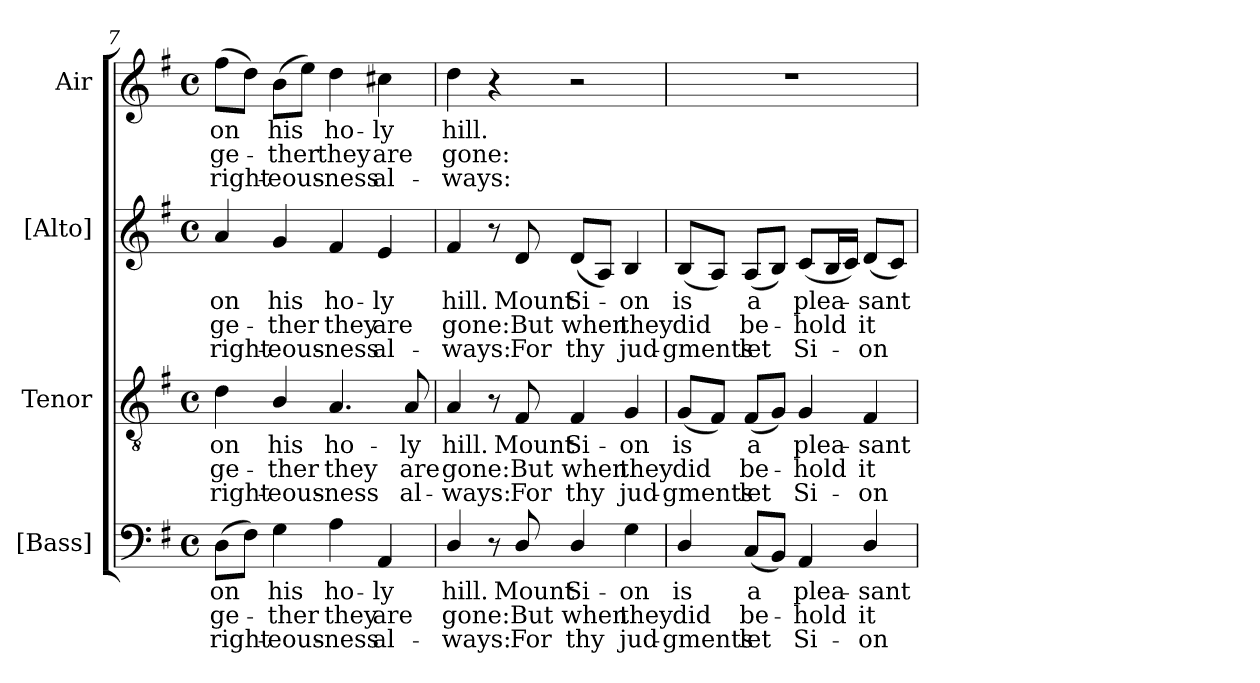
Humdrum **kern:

**kern	**text	**text	**text	**kern	**text	**text	**text	**kern	**text	**text	**text	**kern	**text	**text	**text
*part4	*part4	*part4	*part4	*part3	*part3	*part3	*part3	*part2	*part2	*part2	*part2	*part1	*part1	*part1	*part1
*staff4	*staff4	*staff4	*staff4	*staff3	*staff3	*staff3	*staff3	*staff2	*staff2	*staff2	*staff2	*staff1	*staff1	*staff1	*staff1
*I"[Bass]	*	*	*	*I"Tenor	*	*	*	*I"[Alto]	*	*	*	*I"Air	*	*	*
*I'B.	*	*	*	*I'T.	*	*	*	*I'A.	*	*	*	*	*	*	*
*clefF4	*	*	*	*clefGv2	*	*	*	*clefG2	*	*	*	*clefG2	*	*	*
*	*	*	*	*ITrd7c12	*	*	*	*	*	*	*	*	*	*	*
*k[f#]	*	*	*	*k[f#]	*	*	*	*k[f#]	*	*	*	*k[f#]	*	*	*
*G:	*	*	*	*G:	*	*	*	*G:	*	*	*	*G:	*	*	*
*M4/4	*	*	*	*M4/4	*	*	*	*M4/4	*	*	*	*M4/4	*	*	*
*met(c)	*	*	*	*met(c)	*	*	*	*met(c)	*	*	*	*met(c)	*	*	*
=7	=7	=7	=7	=7	=7	=7	=7	=7	=7	=7	=7	=7	=7	=7	=7
!	!LO:LY:b:color=#000000	!LO:LY:b:color=#000000	!LO:LY:b:color=#000000	!	!	!	!	!	!	!	!	!	!	!	!
!	!	!	!	!	!LO:LY:b:color=#000000	!LO:LY:b:color=#000000	!LO:LY:b:color=#000000	!	!	!	!	!	!	!	!
!	!	!	!	!	!	!	!	!	!LO:LY:b:color=#000000	!LO:LY:b:color=#000000	!LO:LY:b:color=#000000	!	!	!	!
!	!	!	!	!	!	!	!	!	!	!	!	!	!LO:LY:b:color=#000000	!LO:LY:b:color=#000000	!LO:LY:b:color=#000000
(8Di\L	-on	-ge-	right-	4Di\	-on	-ge-	right-	4ai/	-on	-ge-	right-	(8ff#i\L	-on	-ge-	right-
8F#i\J)	.	.	.	.	.	.	.	.	.	.	.	8ddi\J)	.	.	.
!	!LO:LY:b:color=#000000	!LO:LY:b:color=#000000	!LO:LY:b:color=#000000	!	!	!	!	!	!	!	!	!	!	!	!
!	!	!	!	!	!LO:LY:b:color=#000000	!LO:LY:b:color=#000000	!LO:LY:b:color=#000000	!	!	!	!	!	!	!	!
!	!	!	!	!	!	!	!	!	!LO:LY:b:color=#000000	!LO:LY:b:color=#000000	!LO:LY:b:color=#000000	!	!	!	!
!	!	!	!	!	!	!	!	!	!	!	!	!	!LO:LY:b:color=#000000	!LO:LY:b:color=#000000	!LO:LY:b:color=#000000
4Gi\	his	-ther	-eous-	4BBi/	his	-ther	-eous-	4gi/	his	-ther	-eous-	(8bi\L	his	-ther	-eous-
.	.	.	.	.	.	.	.	.	.	.	.	8eei\J)	.	.	.
!	!LO:LY:b:color=#000000	!LO:LY:b:color=#000000	!LO:LY:b:color=#000000	!	!	!	!	!	!	!	!	!	!	!	!
!	!	!	!	!	!LO:LY:b:color=#000000	!LO:LY:b:color=#000000	!LO:LY:b:color=#000000	!	!	!	!	!	!	!	!
!	!	!	!	!	!	!	!	!	!LO:LY:b:color=#000000	!LO:LY:b:color=#000000	!LO:LY:b:color=#000000	!	!	!	!
!	!	!	!	!	!	!	!	!	!	!	!	!	!LO:LY:b:color=#000000	!LO:LY:b:color=#000000	!LO:LY:b:color=#000000
4Ai\	ho-	they	-ness	4.AAi/	ho-	they	-ness	4f#i/	ho-	they	-ness	4ddi\	ho-	they	-ness
!	!LO:LY:b:color=#000000	!LO:LY:b:color=#000000	!LO:LY:b:color=#000000	!	!	!	!	!	!	!	!	!	!	!	!
!	!	!	!	!	!	!	!	!	!LO:LY:b:color=#000000	!LO:LY:b:color=#000000	!LO:LY:b:color=#000000	!	!	!	!
!	!	!	!	!	!	!	!	!	!	!	!	!	!LO:LY:b:color=#000000	!LO:LY:b:color=#000000	!LO:LY:b:color=#000000
4AAi/	-ly	are	al-	.	.	.	.	4ei/	-ly	are	al-	4cc#Xi\	-ly	are	al-
!	!	!	!	!	!LO:LY:b:color=#000000	!LO:LY:b:color=#000000	!LO:LY:b:color=#000000	!	!	!	!	!	!	!	!
.	.	.	.	8AAi/	-ly	are	al-	.	.	.	.	.	.	.	.
=8	=8	=8	=8	=8	=8	=8	=8	=8	=8	=8	=8	=8	=8	=8	=8
!	!LO:LY:b:color=#000000	!LO:LY:b:color=#000000	!LO:LY:b:color=#000000	!	!	!	!	!	!	!	!	!	!	!	!
!	!	!	!	!	!LO:LY:b:color=#000000	!LO:LY:b:color=#000000	!LO:LY:b:color=#000000	!	!	!	!	!	!	!	!
!	!	!	!	!	!	!	!	!	!LO:LY:b:color=#000000	!LO:LY:b:color=#000000	!LO:LY:b:color=#000000	!	!	!	!
!	!	!	!	!	!	!	!	!	!	!	!	!	!LO:LY:b:color=#000000	!LO:LY:b:color=#000000	!LO:LY:b:color=#000000
4Di/	hill.	gone:	-ways:	4AAi/	hill.	gone:	-ways:	4f#i/	hill.	gone:	-ways:	4ddi\	hill.	gone:	-ways:
8r	.	.	.	8r	.	.	.	8r	.	.	.	4r	.	.	.
!	!LO:LY:b:color=#000000	!LO:LY:b:color=#000000	!LO:LY:b:color=#000000	!	!	!	!	!	!	!	!	!	!	!	!
!	!	!	!	!	!LO:LY:b:color=#000000	!LO:LY:b:color=#000000	!LO:LY:b:color=#000000	!	!	!	!	!	!	!	!
!	!	!	!	!	!	!	!	!	!LO:LY:b:color=#000000	!LO:LY:b:color=#000000	!LO:LY:b:color=#000000	!	!	!	!
8Di/	Mount	But	For	8FF#i/	Mount	But	For	8di/	Mount	But	For	.	.	.	.
!	!LO:LY:b:color=#000000	!LO:LY:b:color=#000000	!LO:LY:b:color=#000000	!	!	!	!	!	!	!	!	!	!	!	!
!	!	!	!	!	!LO:LY:b:color=#000000	!LO:LY:b:color=#000000	!LO:LY:b:color=#000000	!	!	!	!	!	!	!	!
!	!	!	!	!	!	!	!	!	!LO:LY:b:color=#000000	!LO:LY:b:color=#000000	!LO:LY:b:color=#000000	!	!	!	!
4Di/	Si-	when	thy	4FF#i/	Si-	when	thy	(8di/L	Si-	when	thy	2r	.	.	.
.	.	.	.	.	.	.	.	8Ai/J)	.	.	.	.	.	.	.
!	!LO:LY:b:color=#000000	!LO:LY:b:color=#000000	!LO:LY:b:color=#000000	!	!	!	!	!	!	!	!	!	!	!	!
!	!	!	!	!	!LO:LY:b:color=#000000	!LO:LY:b:color=#000000	!LO:LY:b:color=#000000	!	!	!	!	!	!	!	!
!	!	!	!	!	!	!	!	!	!LO:LY:b:color=#000000	!LO:LY:b:color=#000000	!LO:LY:b:color=#000000	!	!	!	!
4Gi\	-on	they	jud-	4GGi/	-on	they	jud-	4Bi/	-on	they	jud-	.	.	.	.
!!LO:PB:g=z
=9	=9	=9	=9	=9	=9	=9	=9	=9	=9	=9	=9	=9	=9	=9	=9
!	!LO:LY:b:color=#000000	!LO:LY:b:color=#000000	!LO:LY:b:color=#000000	!	!	!	!	!	!	!	!	!	!	!	!
!	!	!	!	!	!LO:LY:b:color=#000000	!LO:LY:b:color=#000000	!LO:LY:b:color=#000000	!	!	!	!	!	!	!	!
!	!	!	!	!	!	!	!	!	!LO:LY:b:color=#000000	!LO:LY:b:color=#000000	!LO:LY:b:color=#000000	!	!	!	!
4Di/	is	did	-gments	(8GGi/L	is	did	-gments	(8Bi/L	is	did	-gments	1r	.	.	.
.	.	.	.	8FF#i/J)	.	.	.	8Ai/J)	.	.	.	.	.	.	.
!	!LO:LY:b:color=#000000	!LO:LY:b:color=#000000	!LO:LY:b:color=#000000	!	!	!	!	!	!	!	!	!	!	!	!
!	!	!	!	!	!LO:LY:b:color=#000000	!LO:LY:b:color=#000000	!LO:LY:b:color=#000000	!	!	!	!	!	!	!	!
!	!	!	!	!	!	!	!	!	!LO:LY:b:color=#000000	!LO:LY:b:color=#000000	!LO:LY:b:color=#000000	!	!	!	!
(8Ci/L	a	be-	let	(8FF#i/L	a	be-	let	(8Ai/L	a	be-	let	.	.	.	.
8BBi/J)	.	.	.	8GGi/J)	.	.	.	8Bi/J)	.	.	.	.	.	.	.
!	!LO:LY:b:color=#000000	!LO:LY:b:color=#000000	!LO:LY:b:color=#000000	!	!	!	!	!	!	!	!	!	!	!	!
!	!	!	!	!	!LO:LY:b:color=#000000	!LO:LY:b:color=#000000	!LO:LY:b:color=#000000	!	!	!	!	!	!	!	!
!	!	!	!	!	!	!	!	!	!LO:LY:b:color=#000000	!LO:LY:b:color=#000000	!LO:LY:b:color=#000000	!	!	!	!
4AAi/	plea-	-hold	Si-	4GGi/	plea-	-hold	Si-	(8ci/L	plea-	-hold	Si-	.	.	.	.
.	.	.	.	.	.	.	.	16Bi/L	.	.	.	.	.	.	.
.	.	.	.	.	.	.	.	16ci/JJ)	.	.	.	.	.	.	.
!	!LO:LY:b:color=#000000	!LO:LY:b:color=#000000	!LO:LY:b:color=#000000	!	!	!	!	!	!	!	!	!	!	!	!
!	!	!	!	!	!LO:LY:b:color=#000000	!LO:LY:b:color=#000000	!LO:LY:b:color=#000000	!	!	!	!	!	!	!	!
!	!	!	!	!	!	!	!	!	!LO:LY:b:color=#000000	!LO:LY:b:color=#000000	!LO:LY:b:color=#000000	!	!	!	!
4Di/	-sant	it	-on	4FF#i/	-sant	it	-on	(8di/L	-sant	it	-on	.	.	.	.
.	.	.	.	.	.	.	.	8ci/J)	.	.	.	.	.	.	.
=	=	=	=	=	=	=	=	=	=	=	=	=	=	=	=
*-	*-	*-	*-	*-	*-	*-	*-	*-	*-	*-	*-	*-	*-	*-	*-
